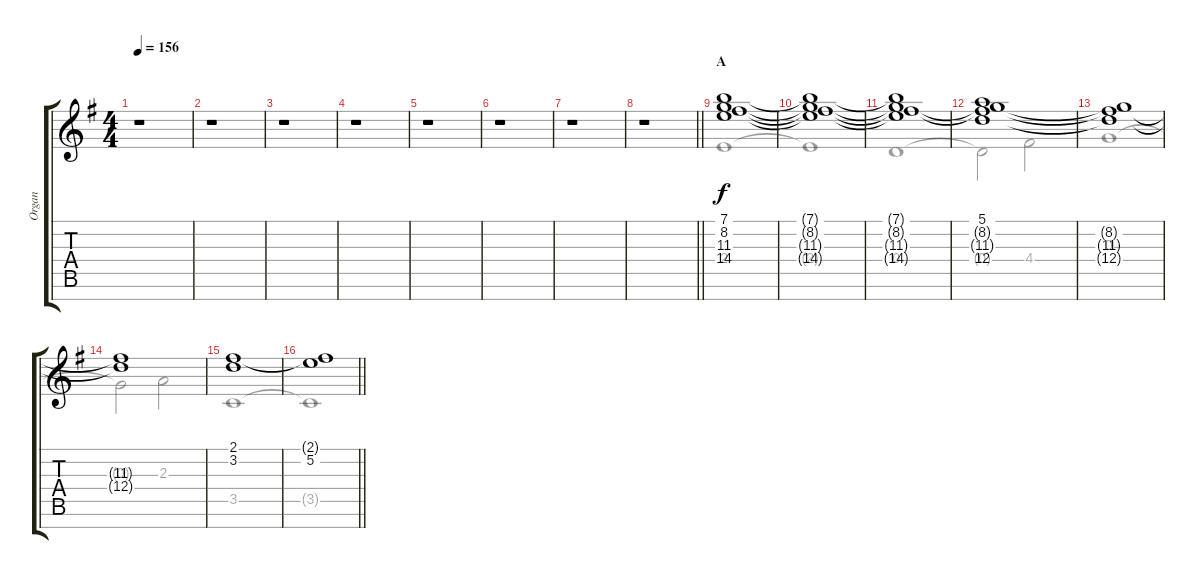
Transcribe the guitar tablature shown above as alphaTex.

\track ("Organ" "Organ") {instrument drawbarorgan}
\staff {score tabs}
\tuning (E5 B4 G4 D4 A3 E3 B2) {hide}
\voice
\ts (4 4)
\tempo 156
\clef g2
\ks g
r.1{dy f} |
r.1 |
r.1 |
r.1 |
r.1 |
r.1 |
r.1 |
\barLineRight lightlight
r.1 |
\section ("" "A")
(7.1 8.2 11.3 14.4).1 |
(7.1{t} 8.2{t} 11.3{t} 14.4{t}).1 |
(7.1{t} 8.2{t} 11.3{t} 14.4{t}).1 |
(5.1 8.2{t} 11.3{t} 12.4).1 |
(8.2{t} 11.3{t} 12.4{t}).1 |
(11.3{t} 12.4{t}).1 |
(2.1 3.2).1 |
\barLineRight lightlight
(2.1{t} 5.2).1
\voice
\clef g2
\ottava regular
\simile none
\ks g
|
|
|
|
|
|
|
\barLineRight lightlight
|
2.4.1 |
2.4{t}.1 |
0.4.1 |
0.4{t}.2 4.4.2 |
0.3.1 |
0.3{t}.2 2.3.2 |
3.5.1 |
\barLineRight lightlight
3.5{t}.1
